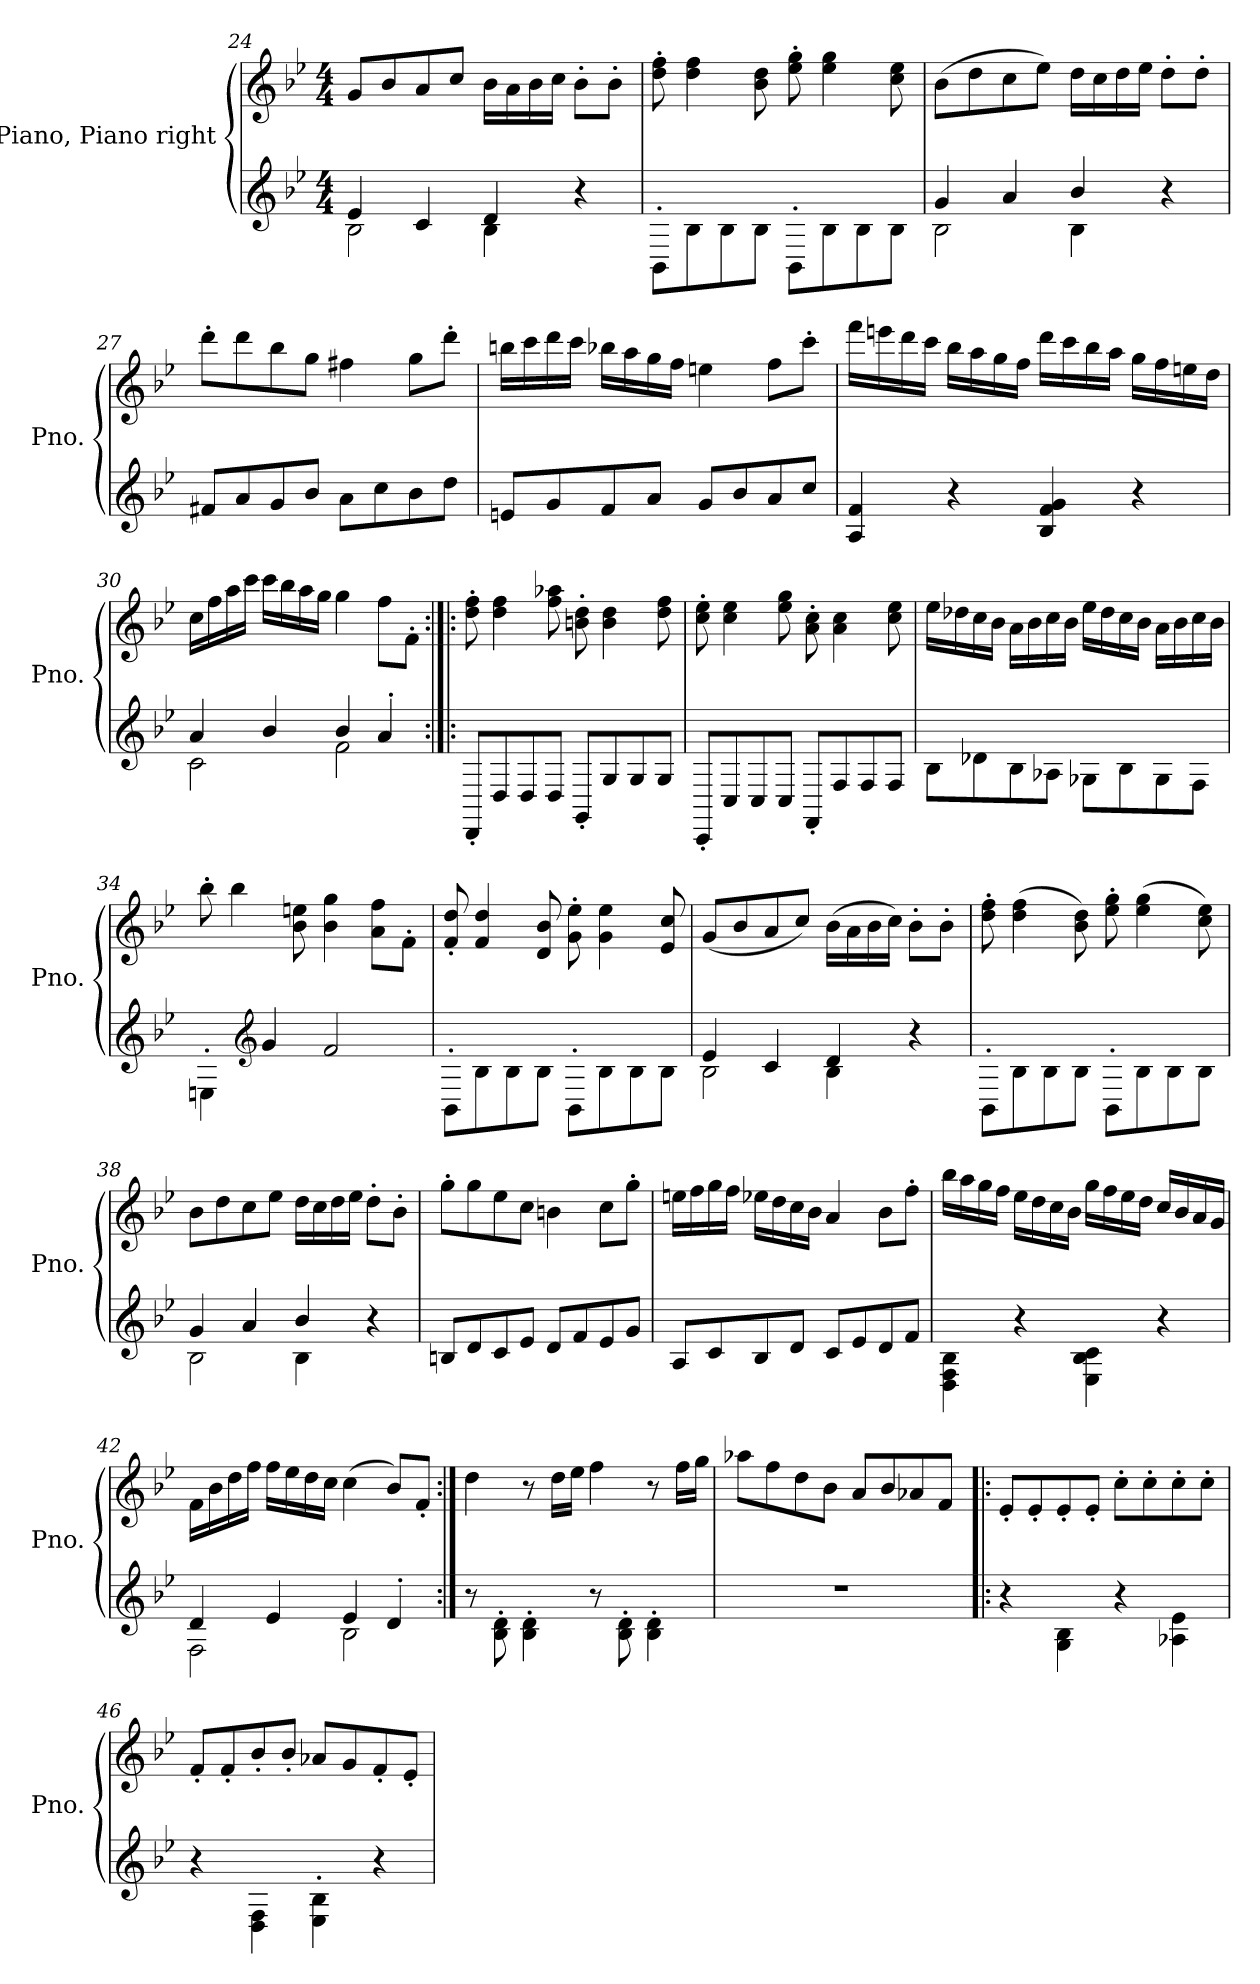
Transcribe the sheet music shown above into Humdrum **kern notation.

**kern	**kern
*part1	*part1
*staff2	*staff1
*I"Piano, Piano right	*
*I'Pno.	*
*clefG2	*clefG2
*k[b-e-]	*k[b-e-]
*M4/4	*M4/4
=24	=24
*^	*
4e-/	2B-\	8g/L
.	.	8b-/
4c/	.	8a/
.	.	8cc/J
4d/	4B-\	16b-\LL
.	.	16a\
.	.	16b-\
.	.	16cc\JJ
4r	4ryy	8b-'\L
.	.	8b-'\J
*v	*v	*
=25	=25
8BB-'\L	8dd\' 8ff\'
8B-\	4dd\ 4ff\
8B-\	.
8B-\J	8b-\ 8dd\
8BB-'\L	8ee-\' 8gg\'
8B-\	4ee-\ 4gg\
8B-\	.
8B-\J	8cc\ 8ee-\
=26	=26
*^	*
4g/	2B-\	(8b-\L
.	.	8dd\
4a/	.	8cc\
.	.	8ee-\J)
4b-/	4B-\	16dd\LL
.	.	16cc\
.	.	16dd\
.	.	16ee-\JJ
4r	4ryy	8dd'\L
.	.	8dd'\J
*v	*v	*
!!LO:LB:g=z
=27	=27
8f#X/L	8ddd'\L
8a/	8ddd\
8g/	8bb-\
8b-/J	8gg\J
8a\L	4ff#X\
8cc\	.
8b-\	8gg\L
8dd\J	8ddd'\J
=28	=28
8en/L	16bbn\LL
.	16ccc\
8g/	16ddd\
.	16ccc\JJ
8f/	16bb-X\LL
.	16aa\
8a/J	16gg\
.	16ff\JJ
8g/L	4een\
8b-/	.
8a/	8ff\L
8cc/J	8ccc'\J
=29	=29
4A/ 4f/	16fff\LL
.	16eeen\
.	16ddd\
.	16ccc\JJ
4r	16bb-\LL
.	16aa\
.	16gg\
.	16ff\JJ
4B-/ 4f/ 4g/	16ddd\LL
.	16ccc\
.	16bb-\
.	16aa\JJ
4r	16gg\LL
.	16ff\
.	16een\
.	16dd\JJ
!!LO:LB:g=z
=30	=30
*^	*
4a/	2c\	16cc\LL
.	.	16ff\
.	.	16aa\
.	.	16ccc\JJ
4b-/	.	16ccc\LL
.	.	16bb-\
.	.	16aa\
.	.	16gg\JJ
4b-/	2f\	4gg\
4a'/	.	8ff\L
.	.	8f'\J
*v	*v	*
=31:|!|:	=31:|!|:
8DD'/L	8dd\' 8ff\'
8D/	4dd\ 4ff\
8D/	.
8D/J	8ff\ 8aa-X\
8GG'/L	8bn\' 8dd\'
8G/	4b\ 4dd\
8G/	.
8G/J	8dd\ 8ff\
=32	=32
8CC'/L	8cc\' 8ee-\'
8C/	4cc\ 4ee-\
8C/	.
8C/J	8ee-\ 8gg\
8FF'/L	8a\' 8cc\'
8F/	4a\ 4cc\
8F/	.
8F/J	8cc\ 8ee-\
!!LO:LB:g=z
=33	=33
8B-\L	16ee-\LL
.	16dd-X\
8d-X\	16cc\
.	16b-\JJ
8B-\	16a\LL
.	16b-\
8A-X\J	16cc\
.	16b-\JJ
8G-X\L	16ee-\LL
.	16dd-\
8B-\	16cc\
.	16b-\JJ
8G-\	16a\LL
.	16b-\
8F\J	16cc\
.	16b-\JJ
=34	=34
4En'\	8bb-'\
.	4bb-\
*clefG2	*
4g/	.
.	8b-\ 8een\
2f/	4b-\ 4gg\
.	8a\ 8ff\L
.	8f'\J
=35	=35
8BB-'\L	8f/' 8dd/'
8B-\	4f/ 4dd/
8B-\	.
8B-\J	8d/ 8b-/
8BB-'\L	8g\' 8ee-\'
8B-\	4g\ 4ee-\
8B-\	.
8B-\J	8e-/ 8cc/
!!LO:LB:g=z
=36	=36
*^	*
4e-/	2B-\	(8g/L
.	.	8b-/
4c/	.	8a/
.	.	8cc/J)
4d/	4B-\	(16b-\LL
.	.	16a\
.	.	16b-\
.	.	16cc\JJ)
4r	4ryy	8b-'\L
.	.	8b-'\J
*v	*v	*
=37	=37
8BB-'\L	8dd\' 8ff\'
8B-\	(4dd\ 4ff\
8B-\	.
8B-\J	8b-\ 8dd\)
8BB-'\L	8ee-\' 8gg\'
8B-\	(4ee-\ 4gg\
8B-\	.
8B-\J	8cc\ 8ee-\)
=38	=38
*^	*
4g/	2B-\	8b-\L
.	.	8dd\
4a/	.	8cc\
.	.	8ee-\J
4b-/	4B-\	16dd\LL
.	.	16cc\
.	.	16dd\
.	.	16ee-\JJ
4r	4ryy	8dd'\L
.	.	8b-'\J
*v	*v	*
=39	=39
8Bn/L	8gg'\L
8d/	8gg\
8c/	8ee-\
8e-/J	8cc\J
8d/L	4bn\
8f/	.
8e-/	8cc\L
8g/J	8gg'\J
!!LO:LB:g=z
=40	=40
8A/L	16een\LL
.	16ff\
8c/	16gg\
.	16ff\JJ
8B-/	16ee-X\LL
.	16dd\
8d/J	16cc\
.	16b-\JJ
8c/L	4a/
8e-/	.
8d/	8b-\L
8f/J	8ff'\J
=41	=41
4D\ 4F\ 4B-\	16bb-\LL
.	16aa\
.	16gg\
.	16ff\JJ
4r	16ee-\LL
.	16dd\
.	16cc\
.	16b-\JJ
4E-\ 4B-\ 4c\	16gg\LL
.	16ff\
.	16ee-\
.	16dd\JJ
4r	16cc/LL
.	16b-/
.	16a/
.	16g/JJ
=42	=42
*^	*
4d/	2F\	16f\LL
.	.	16b-\
.	.	16dd\
.	.	16ff\JJ
4e-/	.	16ff\LL
.	.	16ee-\
.	.	16dd\
.	.	16cc\JJ
4e-/	2B-\	(4cc\
4d'/	.	8b-/L)
.	.	8f'/J
*v	*v	*
!!LO:PB:g=z
=43:|!	=43:|!
8r	4dd\
8B-\' 8d\'	.
4B-\' 4d\'	8r
.	16dd\LL
.	16ee-\JJ
8r	4ff\
8B-\' 8d\'	.
4B-\' 4d\'	8r
.	16ff\LL
.	16gg\JJ
=44	=44
1r	8aa-X\L
.	8ff\
.	8dd\
.	8b-\J
.	8a/L
.	8b-/
.	8a-X/
.	8f/J
=45!|:	=45!|:
4r	8e-'/L
.	8e-'/
4G\ 4B-\	8e-'/
.	8e-'/J
4r	8cc'\L
.	8cc'\
4A-X\ 4e-\	8cc'\
.	8cc'\J
=46	=46
4r	8f'/L
.	8f'/
4D\ 4F\	8b-'/
.	8b-'/J
4E-\' 4B-\'	8a-X/L
.	8g/
4r	8f'/
.	8e-'/J
=	=
*-	*-
